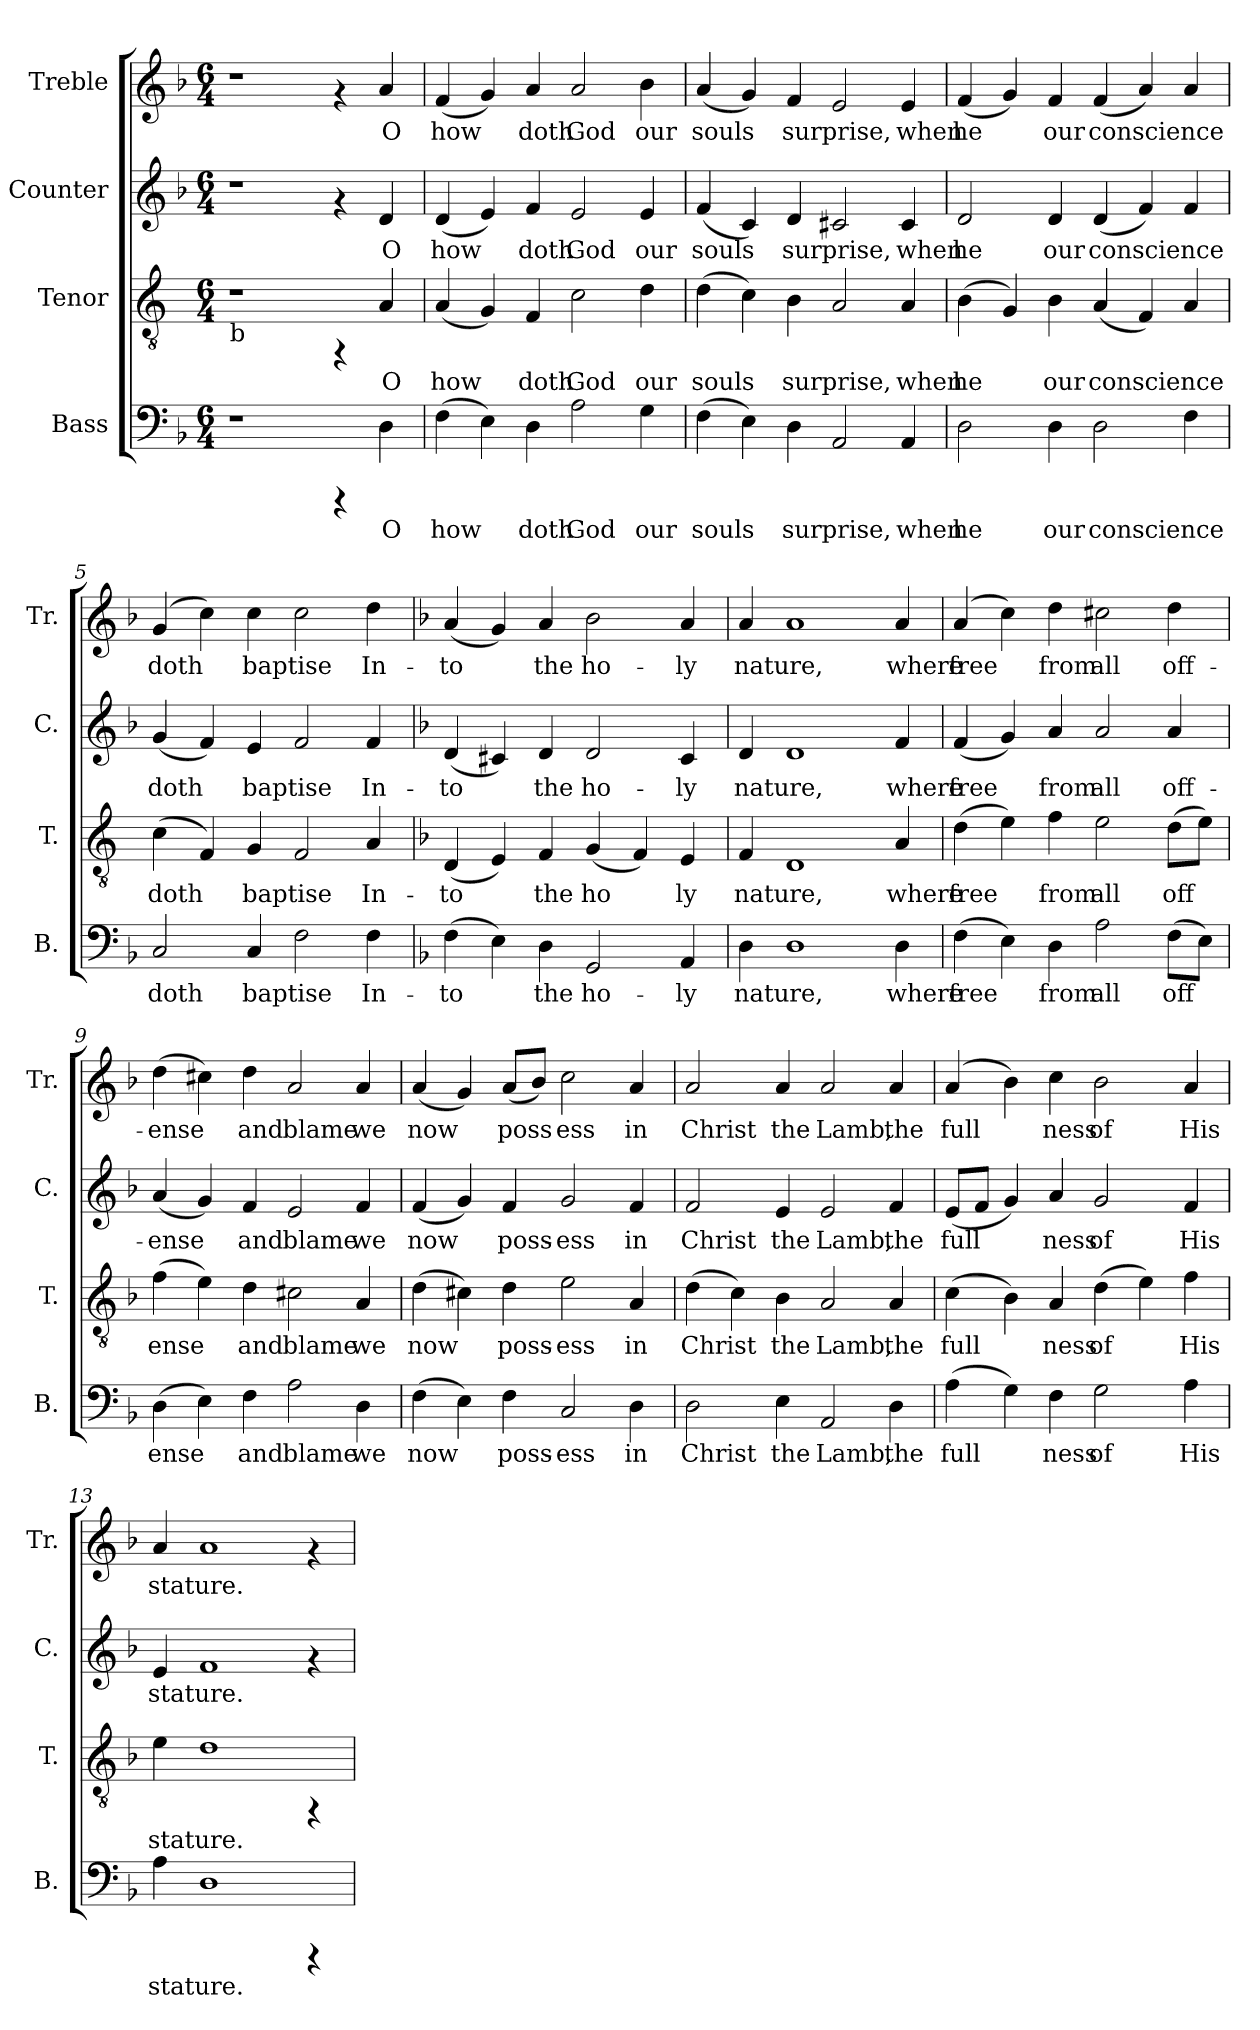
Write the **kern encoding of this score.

**kern	**text	**kern	**text	**kern	**text	**kern	**text
*part4	*part4	*part3	*part3	*part2	*part2	*part1	*part1
*staff4	*staff4	*staff3	*staff3	*staff2	*staff2	*staff1	*staff1
*I"Bass	*	*I"Tenor	*	*I"Counter	*	*I"Treble	*
*I'B.	*	*I'T.	*	*I'C.	*	*I'Tr.	*
!!LO:PB:g=z
*stria5	*	*stria5	*	*stria5	*	*stria5	*
*clefF4	*	*clefGv2	*	*clefG2	*	*clefG2	*
*	*	*ITrd-3c-5	*	*	*	*	*
*k[b-]	*	*k[b-]	*	*k[b-]	*	*k[b-]	*
*F:	*	*F:	*	*F:	*	*F:	*
*M6/4	*	*M6/4	*	*M6/4	*	*M6/4	*
=1	=1	=1	=1	=1	=1	=1	=1
!	!	!LO:TX:b:t=b	!	!	!	!	!
1r	.	1r	.	1r	.	1r	.
4rCCC	.	4rFF	.	4rf	.	4rf	.
!	!LO:LY:a:cj	!	!LO:LY:a:cj	!	!LO:LY:a:cj	!	!LO:LY:b:cj
4D\	O	4d/	O	4d/	O	4a/	O
=2	=2	=2	=2	=2	=2	=2	=2
!	!LO:LY:a:cj	!	!LO:LY:a:cj	!	!LO:LY:a:cj	!	!LO:LY:b:cj
(>4F\	how	(<4d/	how	(<4d/	how	(<4f/	how
!	!LO:LY:a:cj	!	!LO:LY:a:cj	!	!LO:LY:a:cj	!	!LO:LY:b:cj
4E\)	.	4c/)	.	4e/)	.	4g/)	.
!	!LO:LY:a:cj	!	!LO:LY:a:cj	!	!LO:LY:a:cj	!	!LO:LY:b:cj
4D\	doth	4B-/	doth	4f/	doth	4a/	doth
!	!LO:LY:a:cj	!	!LO:LY:a:cj	!	!LO:LY:a:cj	!	!LO:LY:b:cj
2A\	God	2f\	God	2e/	God	2a/	God
!	!LO:LY:a:cj	!	!LO:LY:a:cj	!	!LO:LY:a:cj	!	!LO:LY:b:cj
4G\	our	4g\	our	4e/	our	4b-\	our
=3	=3	=3	=3	=3	=3	=3	=3
!	!LO:LY:a:cj	!	!LO:LY:a:cj	!	!LO:LY:a:cj	!	!LO:LY:b:cj
(>4F\	souls	(>4g\	souls	(<4f/	souls	(<4a/	souls
!	!LO:LY:a:cj	!	!LO:LY:a:cj	!	!LO:LY:a:cj	!	!LO:LY:b:cj
4E\)	.	4f\)	.	4c/)	.	4g/)	.
!	!LO:LY:a:cj	!	!LO:LY:a:cj	!	!LO:LY:a:cj	!	!LO:LY:b:cj
4D\	surprise,	4e\	surprise,	4d/	surprise,	4f/	surprise,
!	!LO:LY:a:cj	!	!LO:LY:a:cj	!	!LO:LY:a:cj	!	!LO:LY:b:cj
2AA/	.	2d/	.	2c#X/	.	2e/	.
!	!LO:LY:a:cj	!	!LO:LY:a:cj	!	!LO:LY:a:cj	!	!LO:LY:b:cj
4AA/	when	4d/	when	4c#/	when	4e/	when
=4	=4	=4	=4	=4	=4	=4	=4
!	!LO:LY:a:cj	!	!LO:LY:a:cj	!	!LO:LY:a:cj	!	!LO:LY:b:cj
2D\	he	(>4e\	he	2d/	he	(<4f/	he
!	!	!	!LO:LY:a:cj	!	!	!	!LO:LY:b:cj
.	.	4c/)	.	.	.	4g/)	.
!	!LO:LY:a:cj	!	!LO:LY:a:cj	!	!LO:LY:a:cj	!	!LO:LY:b:cj
4D\	our	4e\	our	4d/	our	4f/	our
!	!LO:LY:a:cj	!	!LO:LY:a:cj	!	!LO:LY:a:cj	!	!LO:LY:b:cj
2D\	conscience	(<4d/	conscience	(<4d/	conscience	(<4f/	conscience
!	!	!	!LO:LY:a:cj	!	!LO:LY:a:cj	!	!LO:LY:b:cj
.	.	4B-/)	.	4f/)	.	4a/)	.
!	!LO:LY:a:cj	!	!LO:LY:a:cj	!	!LO:LY:a:cj	!	!LO:LY:b:cj
4F\	.	4d/	.	4f/	.	4a/	.
=5	=5	=5	=5	=5	=5	=5	=5
!	!LO:LY:a:cj	!	!LO:LY:a:cj	!	!LO:LY:a:cj	!	!LO:LY:b:cj
2C/	doth	(>4f\	doth	(<4g/	doth	(>4g/	doth
!	!	!	!LO:LY:a:cj	!	!LO:LY:a:cj	!	!LO:LY:b:cj
.	.	4B-/)	.	4f/)	.	4cc\)	.
!	!LO:LY:a:cj	!	!LO:LY:a:cj	!	!LO:LY:a:cj	!	!LO:LY:b:cj
4C/	baptise	4c/	baptise	4e/	baptise	4cc\	baptise
!	!LO:LY:a:cj	!	!LO:LY:a:cj	!	!LO:LY:a:cj	!	!LO:LY:b:cj
2F\	.	2B-/	.	2f/	.	2cc\	.
!	!LO:LY:a:cj	!	!LO:LY:a:cj	!	!LO:LY:a:cj	!	!LO:LY:b:cj
4F\	In-	4d/	In-	4f/	In-	4dd\	In-
!!LO:LB:g=z
=6	=6	=6	=6	=6	=6	=6	=6
*	*	*k[b-e-]	*	*	*	*	*
*	*	*B-:	*	*	*	*	*
!	!LO:LY:a:cj	!	!LO:LY:a:cj	!	!LO:LY:a:cj	!	!LO:LY:b:cj
(>4F\	-to	(<4G/	-to	(<4d/	-to	(<4a/	-to
!	!LO:LY:a:cj	!	!LO:LY:a:cj	!	!LO:LY:a:cj	!	!LO:LY:b:cj
4E\)	.	4A/)	.	4c#X/)	.	4g/)	.
!	!LO:LY:a:cj	!	!LO:LY:a:cj	!	!LO:LY:a:cj	!	!LO:LY:b:cj
4D\	the	4B-/	the	4d/	the	4a/	the
!	!LO:LY:a:cj	!	!LO:LY:a:cj	!	!LO:LY:a:cj	!	!LO:LY:b:cj
2GG/	ho-	(<4c/	ho-	2d/	ho-	2b-\	ho-
!	!	!	!LO:LY:a:cj	!	!	!	!
.	.	4B-/)	--	.	.	.	.
!	!LO:LY:a:cj	!	!LO:LY:a:cj	!	!LO:LY:a:cj	!	!LO:LY:b:cj
4AA/	-ly	4A/	-ly	4c#/	-ly	4a/	-ly
=7	=7	=7	=7	=7	=7	=7	=7
!	!LO:LY:a:cj	!	!LO:LY:a:cj	!	!LO:LY:a:cj	!	!LO:LY:b:cj
4D\	nature,	4B-/	nature,	4d/	nature,	4a/	nature,
!	!LO:LY:a:cj	!	!LO:LY:a:cj	!	!LO:LY:a:cj	!	!LO:LY:b:cj
1D	.	1G	.	1d	.	1a	.
!	!LO:LY:a:cj	!	!LO:LY:a:cj	!	!LO:LY:a:cj	!	!LO:LY:b:cj
4D\	where	4d/	where	4f/	where	4a/	where
=8	=8	=8	=8	=8	=8	=8	=8
!	!LO:LY:a:cj	!	!LO:LY:a:cj	!	!LO:LY:a:cj	!	!LO:LY:b:cj
(>4F\	free	(>4g\	free	(<4f/	free	(>4a/	free
!	!LO:LY:a:cj	!	!LO:LY:a:cj	!	!LO:LY:a:cj	!	!LO:LY:b:cj
4E\)	.	4a\)	.	4g/)	.	4cc\)	.
!	!LO:LY:a:cj	!	!LO:LY:a:cj	!	!LO:LY:a:cj	!	!LO:LY:b:cj
4D\	from	4b-\	from	4a/	from	4dd\	from
!	!LO:LY:a:cj	!	!LO:LY:a:cj	!	!LO:LY:a:cj	!	!LO:LY:b:cj
2A\	all	2a\	all	2a/	all	2cc#X\	all
!	!LO:LY:a:cj	!	!LO:LY:a:cj	!	!LO:LY:a:cj	!	!LO:LY:b:cj
(>8F\L	off-	(>8g\L	off-	4a/	off-	4dd\	off-
!	!LO:LY:a:cj	!	!LO:LY:a:cj	!	!	!	!
8E\J)	--	8a\J)	--	.	.	.	.
=9	=9	=9	=9	=9	=9	=9	=9
!	!LO:LY:a:cj	!	!LO:LY:a:cj	!	!LO:LY:a:cj	!	!LO:LY:b:cj
(>4D\	-ense	(>4b-\	-ense	(<4a/	-ense	(>4dd\	-ense
!	!LO:LY:a:cj	!	!LO:LY:a:cj	!	!LO:LY:a:cj	!	!LO:LY:b:cj
4E\)	.	4a\)	.	4g/)	.	4cc#X\)	.
!	!LO:LY:a:cj	!	!LO:LY:a:cj	!	!LO:LY:a:cj	!	!LO:LY:b:cj
4F\	and	4g\	and	4f/	and	4dd\	and
!	!LO:LY:a:cj	!	!LO:LY:a:cj	!	!LO:LY:a:cj	!	!LO:LY:b:cj
2A\	blame	2f#X\	blame	2e/	blame	2a/	blame
!	!LO:LY:a:cj	!	!LO:LY:a:cj	!	!LO:LY:a:cj	!	!LO:LY:b:cj
4D\	we	4d/	we	4f/	we	4a/	we
=10	=10	=10	=10	=10	=10	=10	=10
!	!LO:LY:a:cj	!	!LO:LY:a:cj	!	!LO:LY:a:cj	!	!LO:LY:b:cj
(>4F\	now	(>4g\	now	(<4f/	now	(<4a/	now
!	!LO:LY:a:cj	!	!LO:LY:a:cj	!	!LO:LY:a:cj	!	!LO:LY:b:cj
4E\)	.	4f#X\)	.	4g/)	.	4g/)	.
!	!LO:LY:a:cj	!	!LO:LY:a:cj	!	!LO:LY:a:cj	!	!LO:LY:b:cj
4F\	poss-	4g\	poss-	4f/	poss-	(<8a/L	poss-
!	!	!	!	!	!	!	!LO:LY:b:cj
.	.	.	.	.	.	8b-/J)	--
!	!LO:LY:a:cj	!	!LO:LY:a:cj	!	!LO:LY:a:cj	!	!LO:LY:b:cj
2C/	-ess	2a\	-ess	2g/	-ess	2cc\	-ess
!	!LO:LY:a:cj	!	!LO:LY:a:cj	!	!LO:LY:a:cj	!	!LO:LY:b:cj
4D\	in	4d/	in	4f/	in	4a/	in
!!LO:LB:g=z
=11	=11	=11	=11	=11	=11	=11	=11
!	!LO:LY:a:cj	!	!LO:LY:a:cj	!	!LO:LY:a:cj	!	!LO:LY:b:cj
2D\	Christ	(>4g\	Christ	2f/	Christ	2a/	Christ
!	!	!	!LO:LY:a:cj	!	!	!	!
.	.	4f\)	.	.	.	.	.
!	!LO:LY:a:cj	!	!LO:LY:a:cj	!	!LO:LY:a:cj	!	!LO:LY:b:cj
4E\	the	4e-\	the	4e/	the	4a/	the
!	!LO:LY:a:cj	!	!LO:LY:a:cj	!	!LO:LY:a:cj	!	!LO:LY:b:cj
2AA/	Lamb,	2d/	Lamb,	2e/	Lamb,	2a/	Lamb,
!	!LO:LY:a:cj	!	!LO:LY:a:cj	!	!LO:LY:a:cj	!	!LO:LY:b:cj
4D\	the	4d/	the	4f/	the	4a/	the
=12	=12	=12	=12	=12	=12	=12	=12
!	!LO:LY:a:cj	!	!LO:LY:a:cj	!	!LO:LY:a:cj	!	!LO:LY:b:cj
(>4A\	full-	(>4f\	full-	(<8e/L	full-	(>4a/	full-
!	!	!	!	!	!LO:LY:a:cj	!	!
.	.	.	.	8f/J	--	.	.
!	!LO:LY:a:cj	!	!LO:LY:a:cj	!	!LO:LY:a:cj	!	!LO:LY:b:cj
4G\)	--	4e-\)	--	4g/)	--	4b-\)	--
!	!LO:LY:a:cj	!	!LO:LY:a:cj	!	!LO:LY:a:cj	!	!LO:LY:b:cj
4F\	-ness	4d/	-ness	4a/	-ness	4cc\	-ness
!	!LO:LY:a:cj	!	!LO:LY:a:cj	!	!LO:LY:a:cj	!	!LO:LY:b:cj
2G\	of	(>4g\	of	2g/	of	2b-\	of
!	!	!	!LO:LY:a:cj	!	!	!	!
.	.	4a\)	.	.	.	.	.
!	!LO:LY:a:cj	!	!LO:LY:a:cj	!	!LO:LY:a:cj	!	!LO:LY:b:cj
4A\	His	4b-\	His	4f/	His	4a/	His
=13	=13	=13	=13	=13	=13	=13	=13
!	!LO:LY:a:cj	!	!LO:LY:a:cj	!	!LO:LY:a:cj	!	!LO:LY:b:cj
4A\	stature.	4a\	stature.	4e/	stature.	4a/	stature.
!	!LO:LY:a:cj	!	!LO:LY:a:cj	!	!LO:LY:a:cj	!	!LO:LY:b:cj
1D	.	1g	.	1f	.	1a	.
4rCCC	.	4rFF	.	4rf	.	4rf	.
=	=	=	=	=	=	=	=
*-	*-	*-	*-	*-	*-	*-	*-
